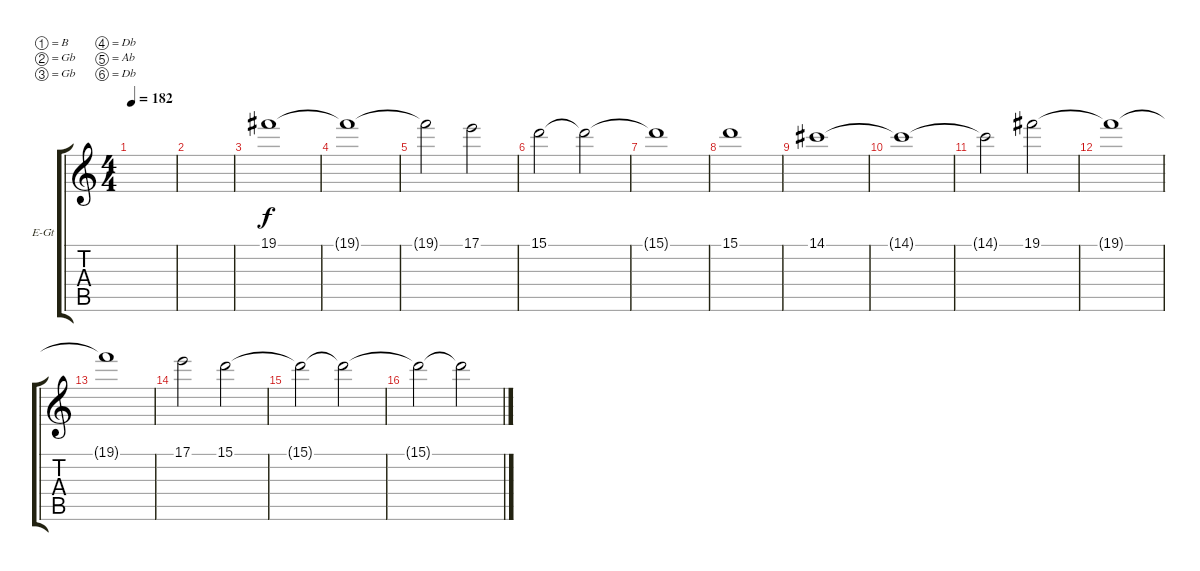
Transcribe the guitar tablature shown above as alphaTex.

\defaultSystemsLayout 4
\bracketExtendMode groupsimilarinstruments
\firstSystemTrackNameOrientation horizontal
\otherSystemsTrackNameOrientation horizontal
\track ("Electric Guitar" "E-Gt") {instrument electricguitarclean}
\staff {score tabs}
\tuning (B3 Gb3 Gb3 Db3 Ab2 Db2)
\ts (4 4)
\tempo 182
\clef g2
\scale
0.333333
\ks c
|
\scale
0.333333 |
\scale
0.333333 19.1.1 |
\scale
0.333333 19.1{t}.1 |
\scale
0.333333 19.1{t}.2 17.1.2 |
\scale
0.333333 15.1.2 15.1{t}.2 |
\scale
0.333333 15.1{t}.1 |
\scale
0.333333 15.1.1 |
\scale
0.333333 14.1.1 |
\scale
0.333333 14.1{t}.1 |
\scale
0.333333 14.1{t}.2 19.1.2 |
\scale
0.333333 19.1{t}.1 |
\scale
0.333333 19.1{t}.1 |
\scale
0.333333 17.1.2 15.1.2 |
\scale
0.333333 15.1{t}.2 15.1{t}.2 |
\scale
0.333333 15.1{t}.2 15.1{t}.2
